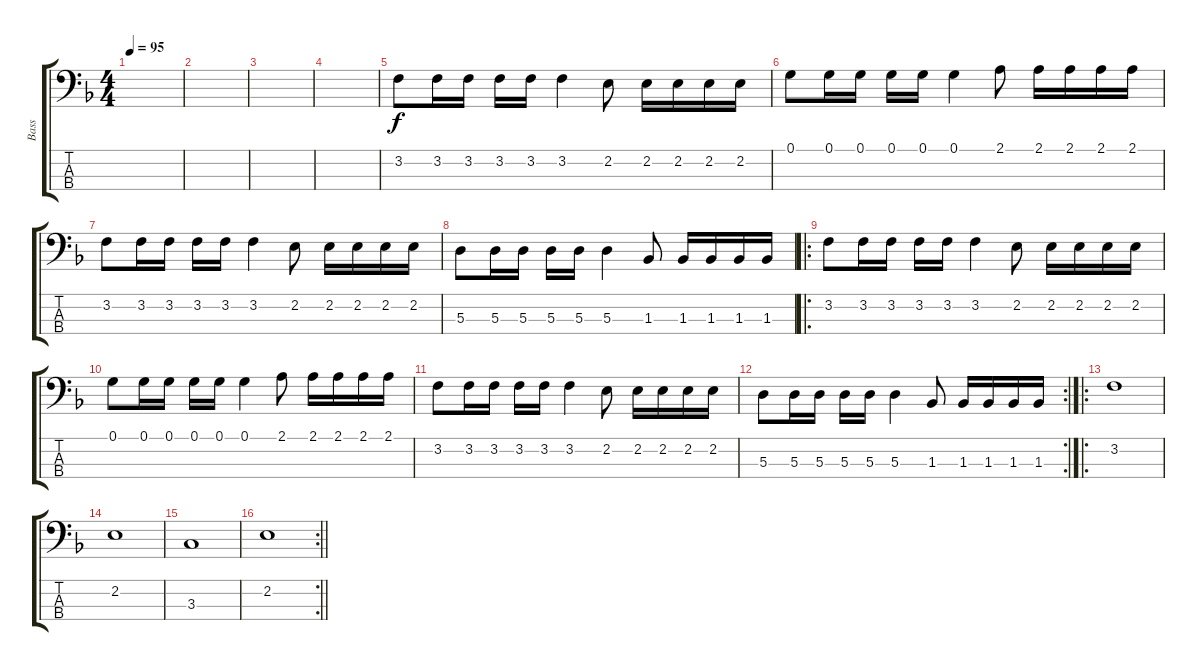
\track ("Bass" "Bass") {instrument electricbasspick}
\staff {score tabs}
\tuning (G2 D2 A1 E1) {hide}
\ts (4 4)
\tempo 95
\clef f4
\ks dminor
|
|
|
|
3.2.8 3.2.16 3.2.16 3.2.16 3.2.16 3.2.4 2.2.8 2.2.16 2.2.16 2.2.16 2.2.16 |
0.1.8 0.1.16 0.1.16 0.1.16 0.1.16 0.1.4 2.1.8 2.1.16 2.1.16 2.1.16 2.1.16 |
3.2.8 3.2.16 3.2.16 3.2.16 3.2.16 3.2.4 2.2.8 2.2.16 2.2.16 2.2.16 2.2.16 |
5.3.8 5.3.16 5.3.16 5.3.16 5.3.16 5.3.4 1.3.8 1.3.16 1.3.16 1.3.16 1.3.16 |
\ro
3.2.8 3.2.16 3.2.16 3.2.16 3.2.16 3.2.4 2.2.8 2.2.16 2.2.16 2.2.16 2.2.16 |
0.1.8 0.1.16 0.1.16 0.1.16 0.1.16 0.1.4 2.1.8 2.1.16 2.1.16 2.1.16 2.1.16 |
3.2.8 3.2.16 3.2.16 3.2.16 3.2.16 3.2.4 2.2.8 2.2.16 2.2.16 2.2.16 2.2.16 |
\rc 2
5.3.8 5.3.16 5.3.16 5.3.16 5.3.16 5.3.4 1.3.8 1.3.16 1.3.16 1.3.16 1.3.16 |
\ro
3.2.1 |
2.2.1 |
3.3.1 |
\rc 2
\barLineRight lightlight
2.2.1
